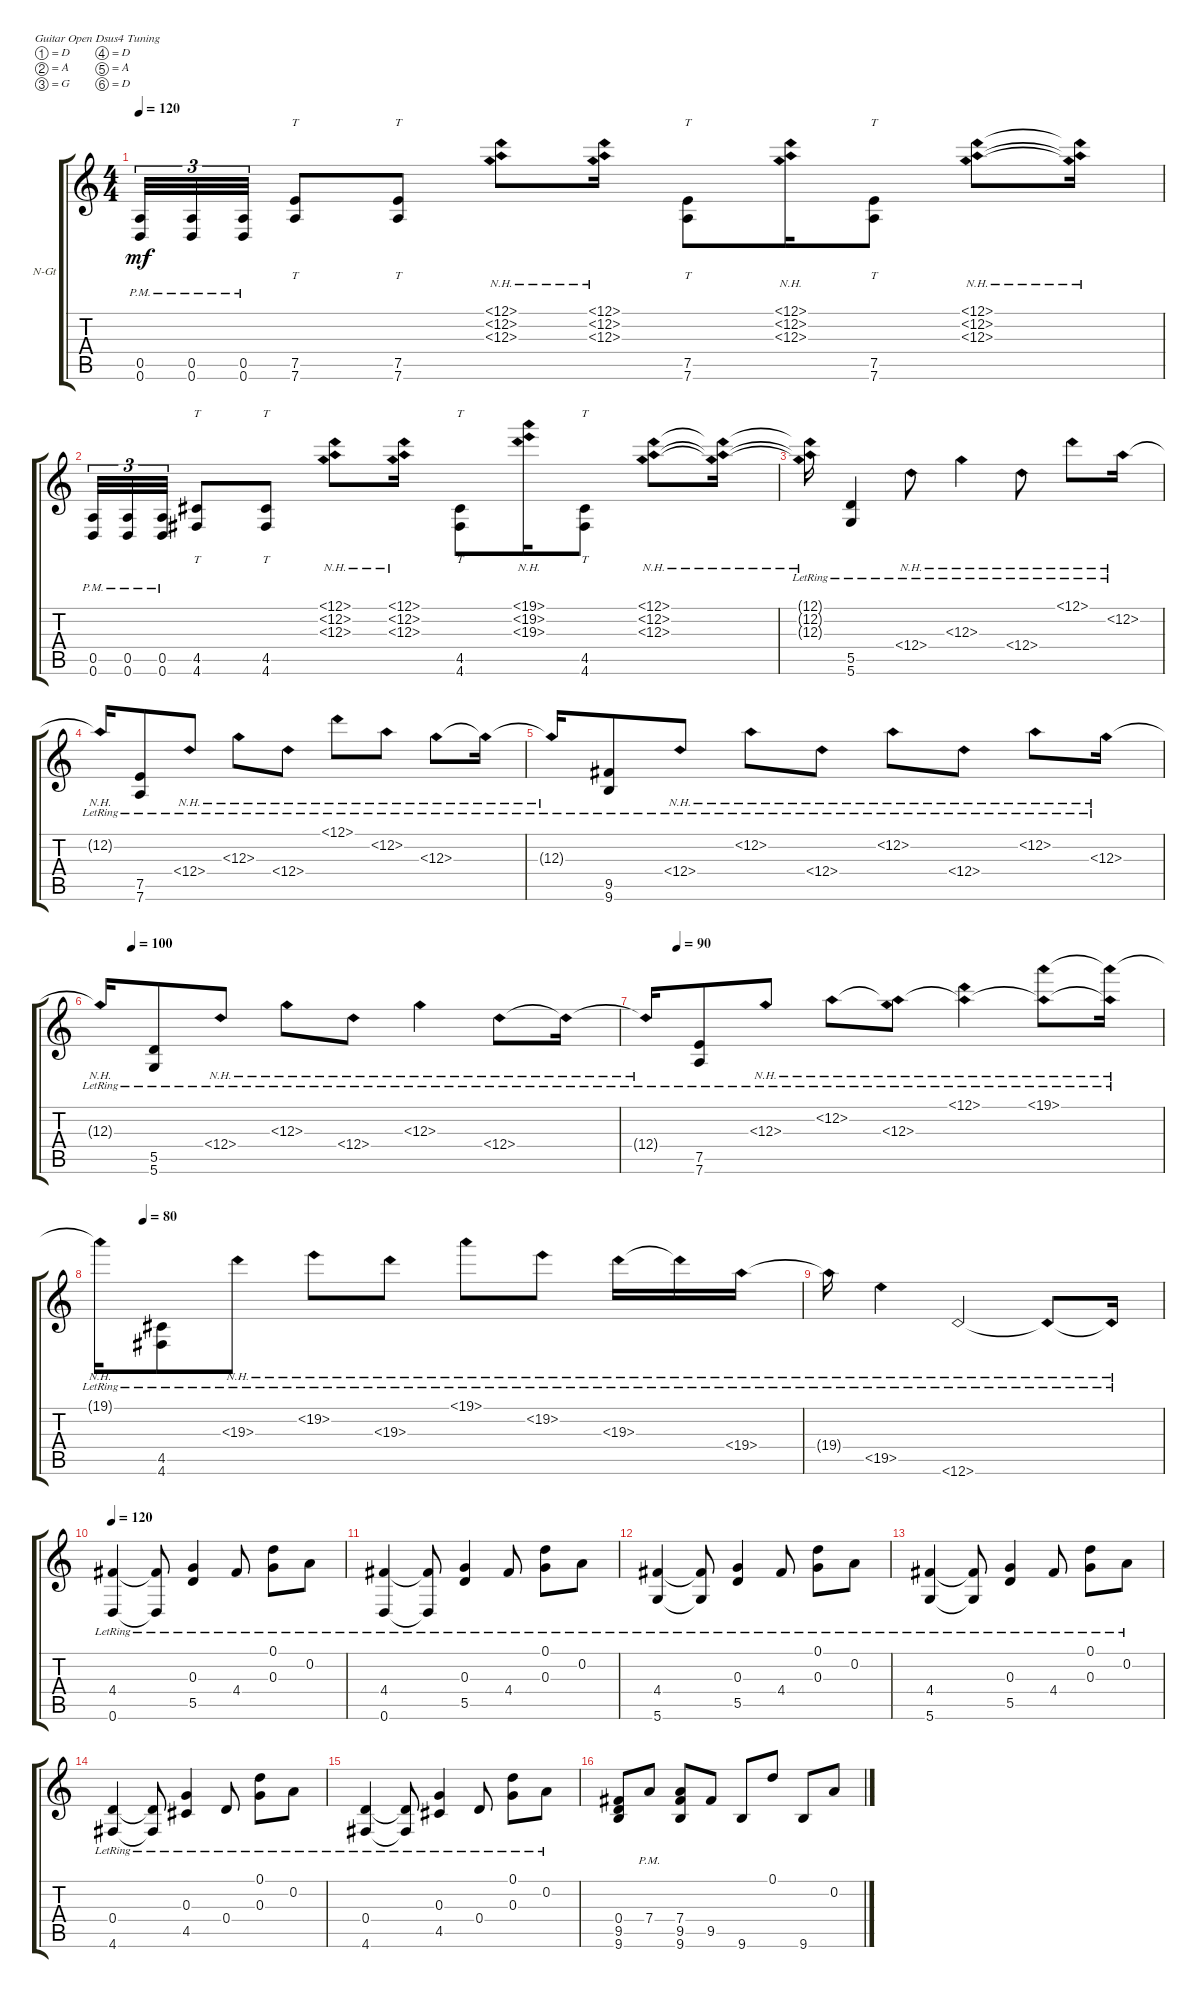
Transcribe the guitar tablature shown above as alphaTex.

\defaultSystemsLayout 4
\bracketExtendMode groupsimilarinstruments
\firstSystemTrackNameOrientation horizontal
\otherSystemsTrackNameOrientation horizontal
\track ("Nylon Guitar" "N-Gt") {instrument electricguitarjazz}
\staff {score tabs}
\tuning (D4 A3 G3 D3 A2 D2)
\ts (4 4)
\tempo 120
\clef g2
\ks c
(0.6{pm} 0.5{pm}).32{tu (3 2) dy mf} (0.6{pm} 0.5{pm}).32{tu (3 2)} (0.6{pm} 0.5{pm}).32{tu (3 2)} (7.6 7.5).8{tt} (7.5 7.6).8{tt} (12.3{nh} 12.2{nh} 12.1{nh}).8 (12.1{nh} 12.2{nh} 12.3{nh}).16 (7.5 7.6).8{tt} (12.3{nh} 12.2{nh} 12.1{nh}).16 (7.5 7.6).8{tt} (12.3{nh} 12.2{nh} 12.1{nh}).8 (12.3{nh t} 12.2{nh t} 12.1{nh t}).16 |
(0.6{pm} 0.5{pm}).32{tu (3 2)} (0.6{pm} 0.5{pm}).32{tu (3 2)} (0.6{pm} 0.5{pm}).32{tu (3 2)} (4.6 4.5).8{tt} (4.5 4.6).8{tt} (12.3{nh} 12.2{nh} 12.1{nh}).8 (12.1{nh} 12.2{nh} 12.3{nh}).16 (4.5 4.6).8{tt} (19.3{nh} 19.2{nh} 19.1{nh}).16 (4.5 4.6).8{tt} (12.3{nh} 12.2{nh} 12.1{nh}).8 (12.3{nh t} 12.2{nh t} 12.1{nh t}).16 |
(12.3{nh lr t} 12.2{nh lr t} 12.1{nh lr t}).16 (5.6{lr} 5.5{lr}).4 12.4{nh lr}.8 12.3{nh lr}.4 12.4{nh lr}.8 12.1{nh lr}.8 12.2{nh lr}.16 |
12.2{nh lr t}.16 (7.6{lr} 7.5{lr}).8 12.4{nh lr}.8 12.3{nh lr}.8 12.4{nh lr}.8 12.1{nh lr}.8 12.2{nh lr}.8 12.3{nh lr}.8 12.3{nh lr t}.16 |
12.3{nh lr t}.16 (9.6{lr} 9.5{lr}).8 12.4{nh lr}.8 12.2{nh lr}.8 12.4{nh lr}.8 12.2{nh lr}.8 12.4{nh lr}.8 12.2{nh lr}.8 12.3{nh lr}.16 |
\tempo (100 0.0625)
12.3{nh lr t}.16 (5.6{lr} 5.5{lr}).8 12.4{nh lr}.8 12.3{nh lr}.8 12.4{nh lr}.8 12.3{nh lr}.4 12.4{nh lr}.8 12.4{nh lr t}.16 |
\tempo (90 0.0625)
12.4{nh lr t}.16 (7.6{lr} 7.5{lr}).8 12.3{nh lr}.8 12.2{nh lr}.8 (12.3{nh lr} 12.2{nh lr t}).8 (12.1{nh lr} 12.2{nh lr t}).4 (19.1{nh lr} 12.2{nh lr t}).8 (19.1{nh lr t} 12.2{nh lr t}).16 |
\tempo (80 0.0625)
19.1{nh lr t}.16 (4.6{lr} 4.5{lr}).8 19.3{nh lr}.8 19.2{nh lr}.8 19.3{nh lr}.8 19.1{nh lr}.8 19.2{nh lr}.8 19.3{nh lr}.16 19.3{nh lr t}.16 19.4{nh lr}.16 |
19.4{nh lr t}.16 19.5{nh lr}.4 12.6{nh lr}.2 12.6{nh lr t}.8 12.6{nh lr t}.16 |
\tempo 120
(0.6{lr} 4.4{lr}).4 (0.6{lr t} 4.4{lr t}).8 (5.5{lr} 0.3{lr}).4 4.4{lr}.8 (0.3{lr} 0.1{lr}).8 0.2{lr}.8 |
(0.6{lr} 4.4{lr}).4 (0.6{lr t} 4.4{lr t}).8 (5.5{lr} 0.3{lr}).4 4.4{lr}.8 (0.3{lr} 0.1{lr}).8 0.2{lr}.8 |
(5.6{lr} 4.4{lr}).4 (5.6{lr t} 4.4{lr t}).8 (5.5{lr} 0.3{lr}).4 4.4{lr}.8 (0.3{lr} 0.1{lr}).8 0.2{lr}.8 |
(5.6{lr} 4.4{lr}).4 (5.6{lr t} 4.4{lr t}).8 (5.5{lr} 0.3{lr}).4 4.4{lr}.8 (0.3{lr} 0.1{lr}).8 0.2{lr}.8 |
(4.6{lr} 0.4{lr}).4 (4.6{lr t} 0.4{lr t}).8 (4.5{lr} 0.3{lr}).4 0.4{lr}.8 (0.3{lr} 0.1{lr}).8 0.2{lr}.8 |
(4.6{lr} 0.4{lr}).4 (4.6{lr t} 0.4{lr t}).8 (4.5{lr} 0.3{lr}).4 0.4{lr}.8 (0.3{lr} 0.1{lr}).8 0.2{lr}.8 |
(9.6 0.4 9.5).8 7.4{pm}.8 (7.4 9.5 9.6).8 9.5.8 9.6.8 0.1.8 9.6.8 0.2.8
